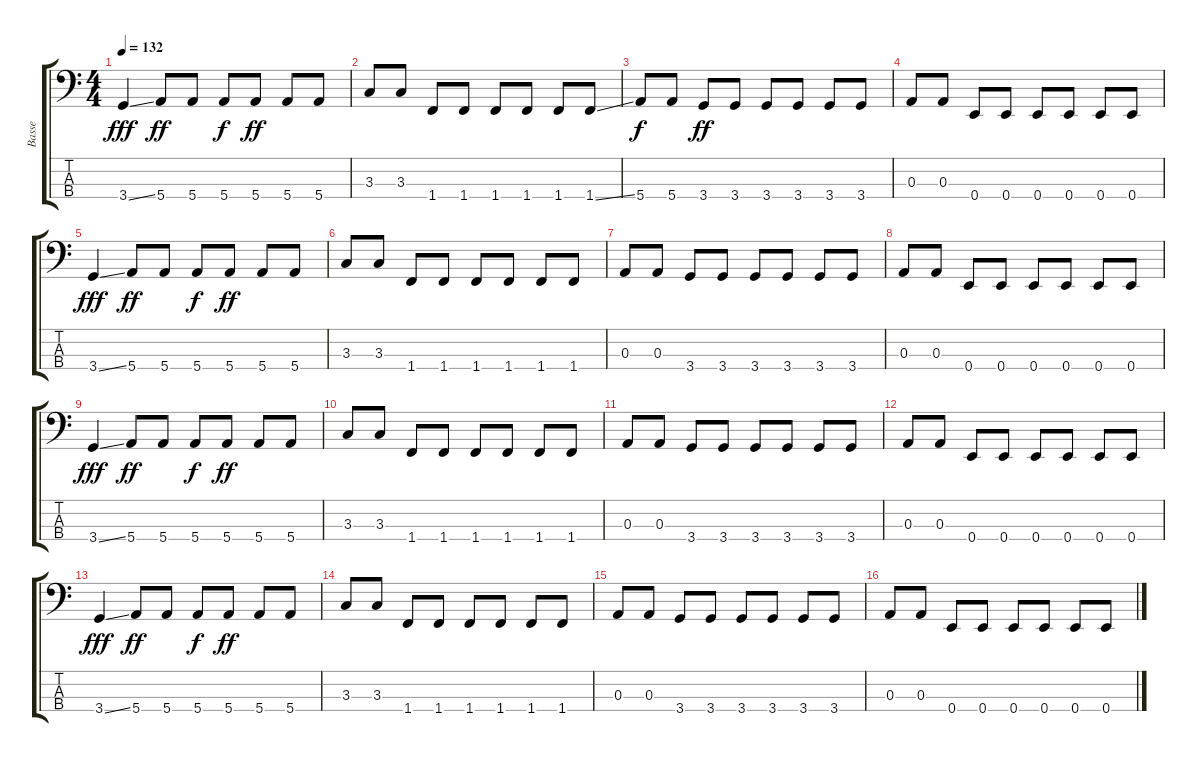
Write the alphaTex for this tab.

\track ("Basse" "Basse") {instrument electricbassfinger}
\staff {score tabs}
\tuning (G2 D2 A1 E1) {hide}
\ts (4 4)
\tempo 132
\clef f4
\ks c
3.4{ss}.4{dy fff volume 16 instrument electricbassfinger} 5.4.8{dy ff} 5.4.8 5.4.8{dy f} 5.4.8{dy ff} 5.4.8 5.4.8 |
3.3.8 3.3.8 1.4.8 1.4.8 1.4.8 1.4.8 1.4.8 1.4{ss}.8 |
5.4.8{dy f} 5.4.8 3.4.8{dy ff} 3.4.8 3.4.8 3.4.8 3.4.8 3.4.8 |
0.3.8 0.3.8 0.4.8 0.4.8 0.4.8 0.4.8 0.4.8 0.4.8 |
3.4{ss}.4{dy fff volume 16} 5.4.8{dy ff} 5.4.8 5.4.8{dy f} 5.4.8{dy ff} 5.4.8 5.4.8 |
3.3.8 3.3.8 1.4.8 1.4.8 1.4.8 1.4.8 1.4.8 1.4.8 |
0.3.8 0.3.8 3.4.8 3.4.8 3.4.8 3.4.8 3.4.8 3.4.8 |
0.3.8 0.3.8 0.4.8 0.4.8 0.4.8 0.4.8 0.4.8 0.4.8 |
3.4{ss}.4{dy fff volume 15} 5.4.8{dy ff} 5.4.8 5.4.8{dy f} 5.4.8{dy ff} 5.4.8 5.4.8 |
3.3.8 3.3.8 1.4.8 1.4.8 1.4.8 1.4.8 1.4.8 1.4.8 |
0.3.8 0.3.8 3.4.8 3.4.8 3.4.8 3.4.8 3.4.8 3.4.8 |
0.3.8 0.3.8 0.4.8 0.4.8 0.4.8 0.4.8 0.4.8 0.4.8 |
3.4{ss}.4{dy fff volume 15} 5.4.8{dy ff} 5.4.8 5.4.8{dy f} 5.4.8{dy ff} 5.4.8 5.4.8 |
3.3.8 3.3.8 1.4.8 1.4.8 1.4.8 1.4.8 1.4.8 1.4.8 |
0.3.8 0.3.8 3.4.8 3.4.8 3.4.8 3.4.8 3.4.8 3.4.8 |
0.3.8 0.3.8 0.4.8 0.4.8 0.4.8 0.4.8 0.4.8 0.4.8
